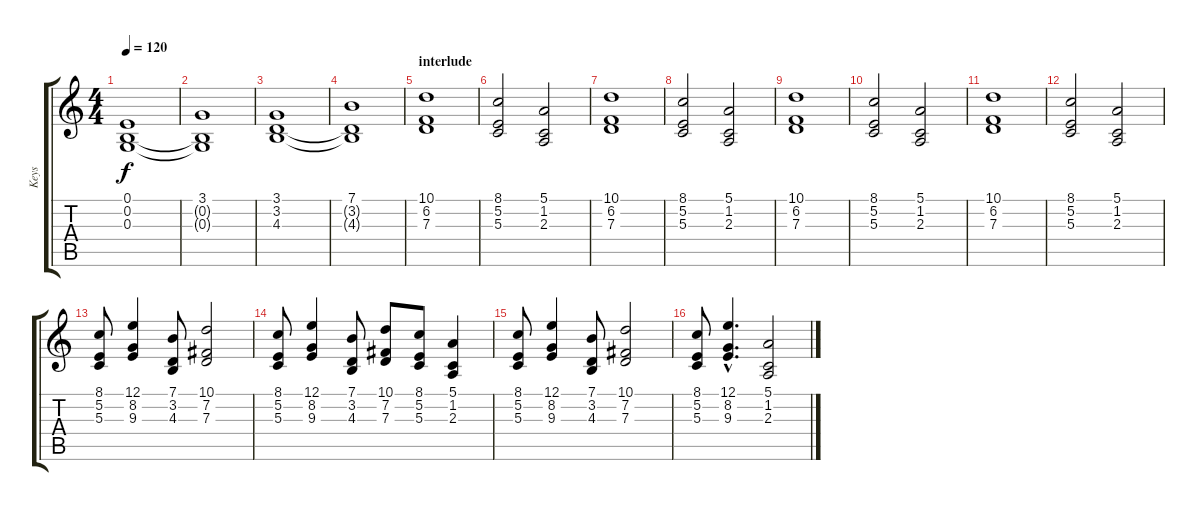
\track ("Keys" "Keys") {instrument synthstrings1}
\staff {score tabs}
\tuning (E4 B3 G3 D3 A2 E2) {hide}
\ts (4 4)
\tempo 120
\clef g2
\ks c
(0.1 0.2 0.3).1{dy f} |
(3.1 0.2{t} 0.3{t}).1 |
(3.1 3.2 4.3).1 |
(7.1 3.2{t} 4.3{t}).1 |
\section ("" "interlude")
(10.1 6.2 7.3).1 |
(8.1 5.2 5.3).2 (5.1 1.2 2.3).2 |
(10.1 6.2 7.3).1 |
(8.1 5.2 5.3).2 (5.1 1.2 2.3).2 |
(10.1 6.2 7.3).1 |
(8.1 5.2 5.3).2 (5.1 1.2 2.3).2 |
(10.1 6.2 7.3).1 |
(8.1 5.2 5.3).2 (5.1 1.2 2.3).2 |
(8.1 5.2 5.3).8 (12.1 8.2 9.3).4 (7.1 3.2 4.3).8 (10.1 7.2 7.3).2 |
(8.1 5.2 5.3).8 (12.1 8.2 9.3).4 (7.1 3.2 4.3).8 (10.1 7.2 7.3).8 (8.1 5.2 5.3).8 (5.1 1.2 2.3).4 |
(8.1 5.2 5.3).8 (12.1 8.2 9.3).4 (7.1 3.2 4.3).8 (10.1 7.2 7.3).2 |
(8.1 5.2 5.3).8 (12.1{hac} 8.2{hac} 9.3{hac}).4{d} (5.1 1.2 2.3).2
